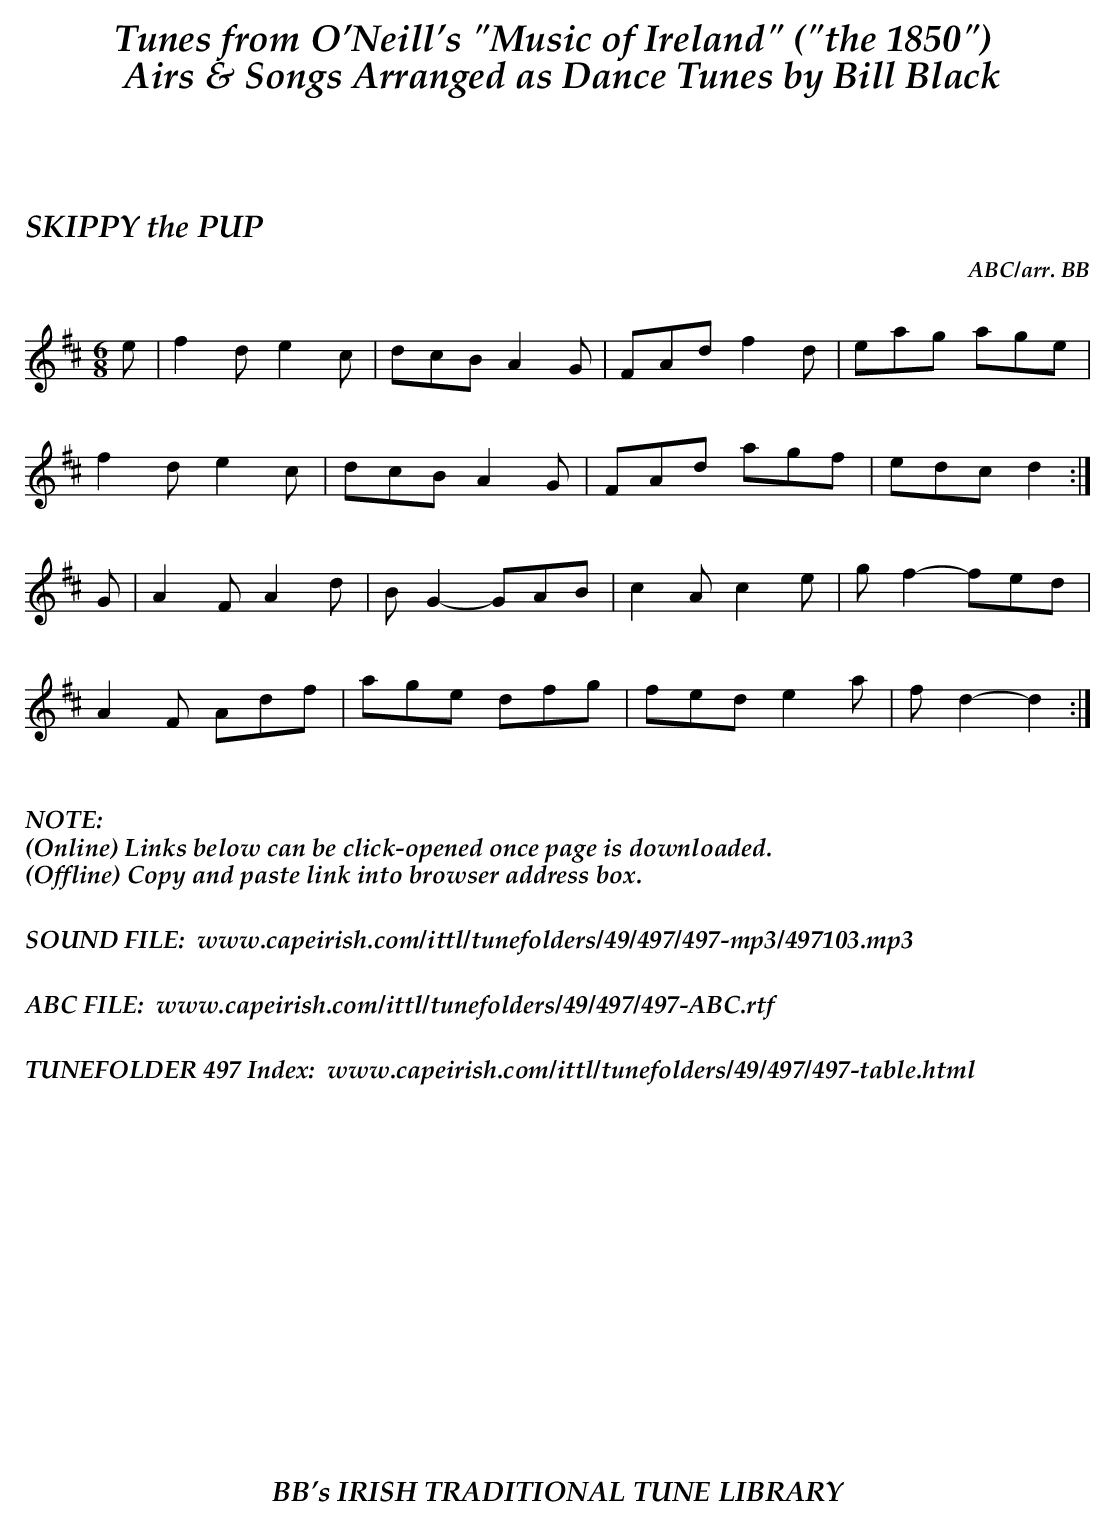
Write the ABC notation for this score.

X:1
T:SKIPPY the PUP
C:ABC/arr. BB
M:6/8
L:1/8
K:D
e|f2d e2c|dcB A2G|FAd f2d|eag age|
f2d e2c|dcB A2G|FAd agf|edc d2 :|
G|A2F A2d|BG2 -GAB|c2A c2e|gf2 -fed|
A2F Adf|age dfg|fed e2a|fd2 -d2 :|
%%vskip .3in
%%textoption left
%%textfont "Palatino-BoldItalic" 16
%%begintext
%%NOTE:
(Online) Links below can be click-opened once page is downloaded.
(Offline) Copy and paste link into browser address box.
%%
%%
SOUND FILE:  www.capeirish.com/ittl/tunefolders/49/497/497-mp3/497103.mp3
%%
%%
ABC FILE:  www.capeirish.com/ittl/tunefolders/49/497/497-ABC.rtf
%%
%%
TUNEFOLDER 497 Index:  www.capeirish.com/ittl/tunefolders/49/497/497-table.html
